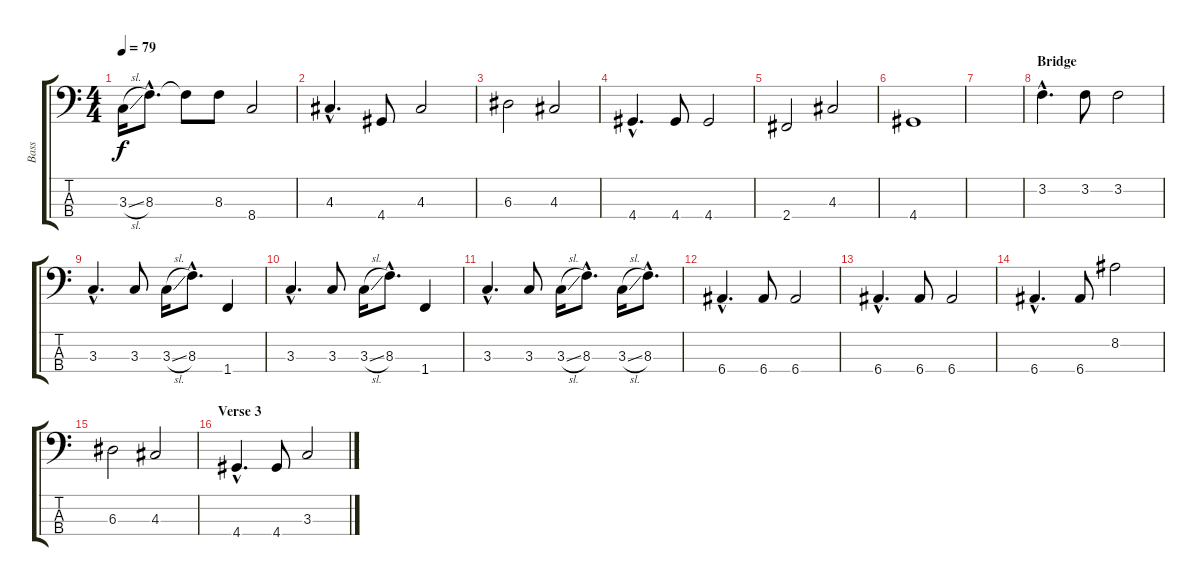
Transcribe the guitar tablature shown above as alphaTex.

\track ("Bass" "Bass") {instrument electricbassfinger}
\staff {score tabs}
\tuning (G2 D2 A1 E1) {hide}
\ts (4 4)
\tempo 79
\clef f4
\ks c
3.3{sl}.16{dy f} 8.3{hac}.8{d} 8.3{t}.8 8.3.8 8.4.2 |
4.3{hac}.4{d} 4.4.8 4.3.2 |
6.3.2 4.3.2 |
4.4{hac}.4{d} 4.4.8 4.4.2 |
2.4.2 4.3.2 |
4.4.1 |
|
\section ("" "Bridge")
3.2{hac}.4{d} 3.2.8 3.2.2 |
3.3{hac}.4{d} 3.3.8 3.3{sl}.16 8.3{hac}.8{d} 1.4.4 |
3.3{hac}.4{d} 3.3.8 3.3{sl}.16 8.3{hac}.8{d} 1.4.4 |
3.3{hac}.4{d} 3.3.8 3.3{sl}.16 8.3{hac}.8{d} 3.3{sl}.16 8.3{hac}.8{d} |
6.4{hac}.4{d} 6.4.8 6.4.2 |
6.4{hac}.4{d} 6.4.8 6.4.2 |
6.4{hac}.4{d} 6.4.8 8.2.2 |
6.3.2 4.3.2 |
\section ("" "Verse 3")
4.4{hac}.4{d} 4.4.8 3.3.2
